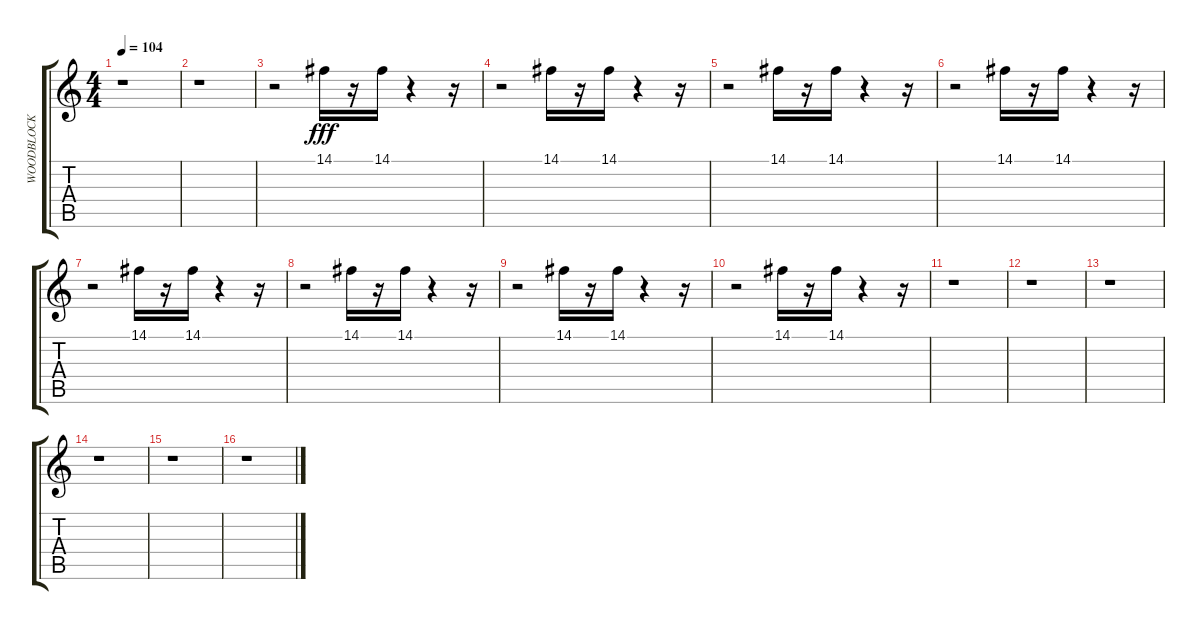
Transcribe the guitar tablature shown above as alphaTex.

\track ("WOODBLOCK" "WOODBLOCK") {instrument woodblock}
\staff {score tabs}
\tuning (E4 B3 G3 D3 A2 E2) {hide}
\ts (4 4)
\tempo 104
\clef g2
\ks c
r.1{dy fff} |
r.1 |
r.2 14.1.16 r.16 14.1.16 r.4 r.16 |
r.2 14.1.16 r.16 14.1.16 r.4 r.16 |
r.2 14.1.16 r.16 14.1.16 r.4 r.16 |
r.2 14.1.16 r.16 14.1.16 r.4 r.16 |
r.2 14.1.16 r.16 14.1.16 r.4 r.16 |
r.2 14.1.16 r.16 14.1.16 r.4 r.16 |
r.2 14.1.16 r.16 14.1.16 r.4 r.16 |
r.2 14.1.16 r.16 14.1.16 r.4 r.16 |
r.1 |
r.1 |
r.1 |
r.1 |
r.1 |
r.1
